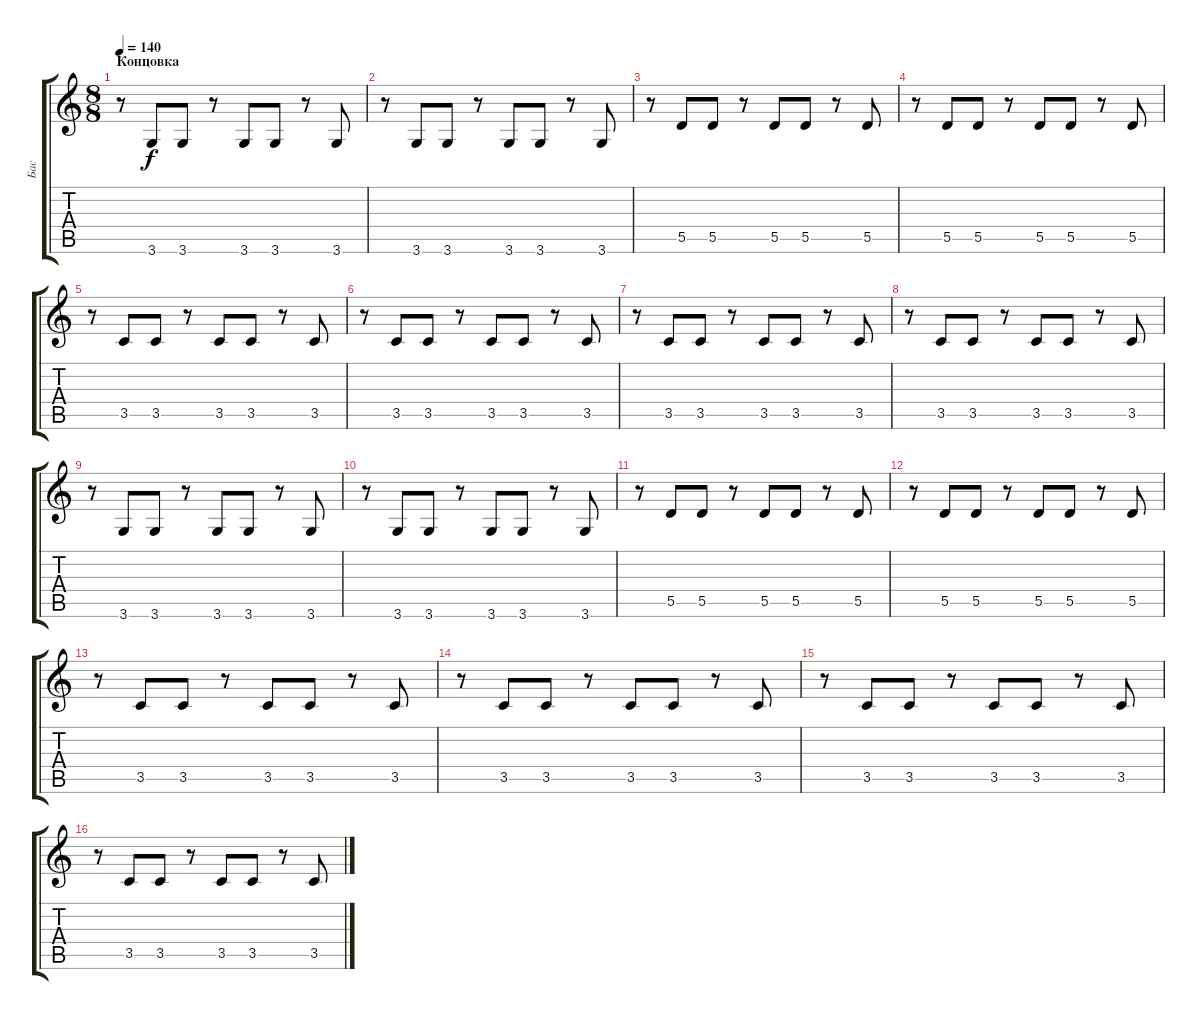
\track ("Бас" "Бас") {instrument acousticbass}
\staff {score tabs}
\tuning (E4 B3 G3 D3 A2 E2) {hide}
\ts (8 8)
\section ("" "Концовка")
\tempo 140
\clef g2
\ks c
r.8{dy f} 3.6.8 3.6.8 r.8 3.6.8 3.6.8 r.8 3.6.8 |
r.8 3.6.8 3.6.8 r.8 3.6.8 3.6.8 r.8 3.6.8 |
r.8 5.5.8 5.5.8 r.8 5.5.8 5.5.8 r.8 5.5.8 |
r.8 5.5.8 5.5.8 r.8 5.5.8 5.5.8 r.8 5.5.8 |
r.8 3.5.8 3.5.8 r.8 3.5.8 3.5.8 r.8 3.5.8 |
r.8 3.5.8 3.5.8 r.8 3.5.8 3.5.8 r.8 3.5.8 |
r.8 3.5.8 3.5.8 r.8 3.5.8 3.5.8 r.8 3.5.8 |
r.8 3.5.8 3.5.8 r.8 3.5.8 3.5.8 r.8 3.5.8 |
r.8 3.6.8 3.6.8 r.8 3.6.8 3.6.8 r.8 3.6.8 |
r.8 3.6.8 3.6.8 r.8 3.6.8 3.6.8 r.8 3.6.8 |
r.8 5.5.8 5.5.8 r.8 5.5.8 5.5.8 r.8 5.5.8 |
r.8 5.5.8 5.5.8 r.8 5.5.8 5.5.8 r.8 5.5.8 |
r.8 3.5.8 3.5.8 r.8 3.5.8 3.5.8 r.8 3.5.8 |
r.8 3.5.8 3.5.8 r.8 3.5.8 3.5.8 r.8 3.5.8 |
r.8 3.5.8 3.5.8 r.8 3.5.8 3.5.8 r.8 3.5.8 |
r.8 3.5.8 3.5.8 r.8 3.5.8 3.5.8 r.8 3.5.8
